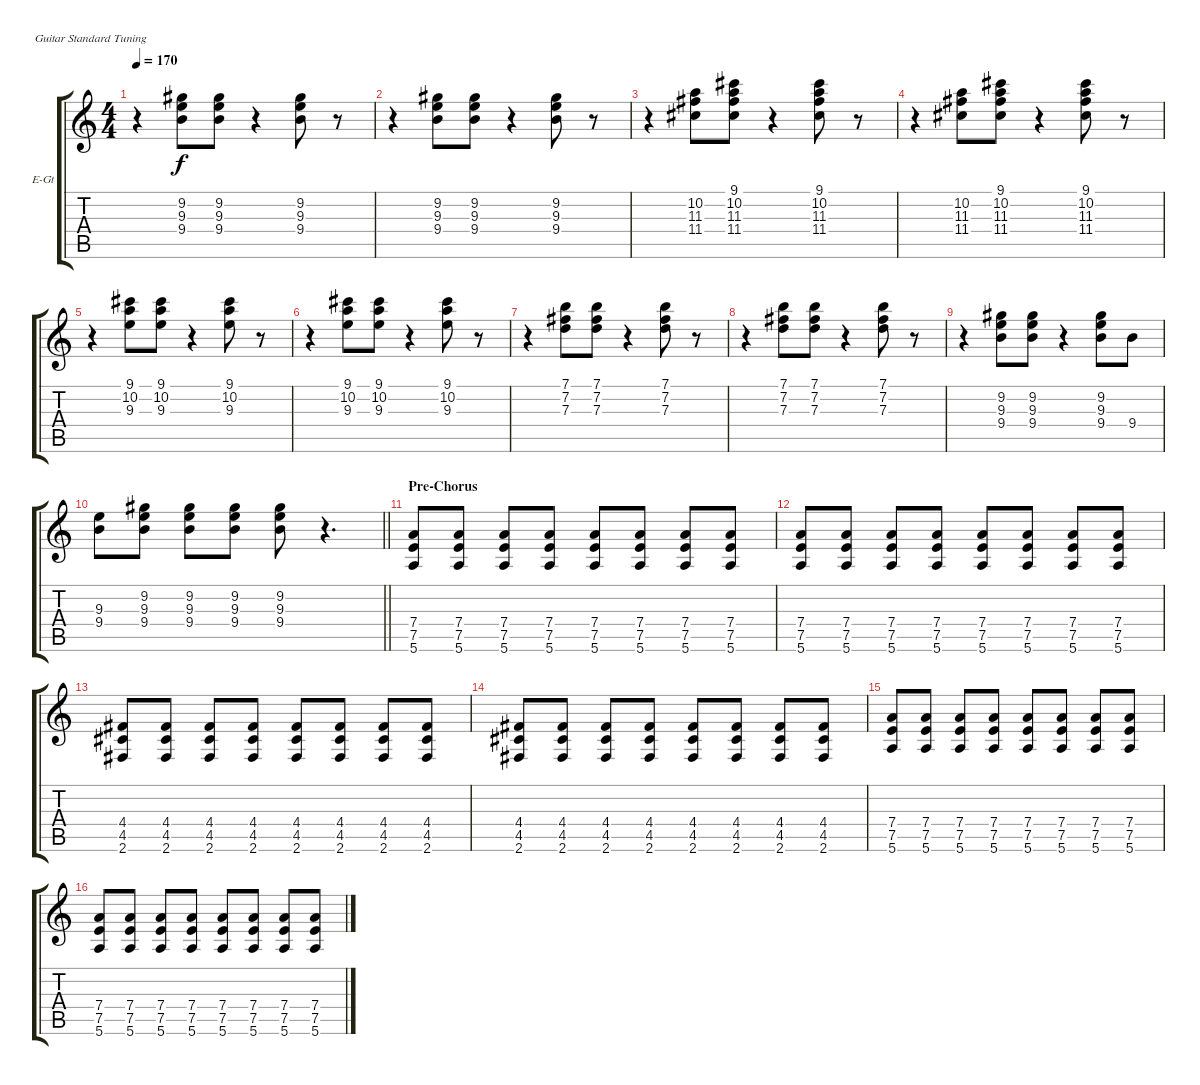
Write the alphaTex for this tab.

\bracketExtendMode groupsimilarinstruments
\firstSystemTrackNameOrientation horizontal
\otherSystemsTrackNameOrientation horizontal
\track ("Guitar" "E-Gt") {instrument distortionguitar}
\staff {score tabs}
\tuning (E4 B3 G3 D3 A2 E2)
\ts (4 4)
\tempo 170
\clef g2
\ks c
r.4{dy f} (9.2 9.3 9.4).8 (9.2 9.3 9.4).8 r.4 (9.2 9.3 9.4).8 r.8 |
r.4 (9.2 9.3 9.4).8 (9.2 9.3 9.4).8 r.4 (9.2 9.3 9.4).8 r.8 |
r.4 (10.2 11.3 11.4).8 (9.1 10.2 11.3 11.4).8 r.4 (9.1 10.2 11.3 11.4).8 r.8 |
r.4 (10.2 11.3 11.4).8 (9.1 10.2 11.3 11.4).8 r.4 (9.1 10.2 11.3 11.4).8 r.8 |
r.4 (9.1 10.2 9.3).8 (9.1 10.2 9.3).8 r.4 (9.1 10.2 9.3).8 r.8 |
r.4 (9.1 10.2 9.3).8 (9.1 10.2 9.3).8 r.4 (9.1 10.2 9.3).8 r.8 |
r.4 (7.1 7.2 7.3).8 (7.1 7.2 7.3).8 r.4 (7.1 7.2 7.3).8 r.8 |
r.4 (7.1 7.2 7.3).8 (7.1 7.2 7.3).8 r.4 (7.1 7.2 7.3).8 r.8 |
r.4 (9.2 9.3 9.4).8 (9.2 9.3 9.4).8 r.4 (9.2 9.3 9.4).8 9.4.8 |
\barLineRight lightlight
(9.3 9.4).8 (9.2 9.3 9.4).8 (9.2 9.3 9.4).8 (9.2 9.3 9.4).8 (9.2 9.3 9.4).8 r.4{d} |
\section ("" "Pre-Chorus")
(7.4 7.5 5.6).8 (7.4 7.5 5.6).8 (7.4 7.5 5.6).8 (7.4 7.5 5.6).8 (7.4 7.5 5.6).8 (7.4 7.5 5.6).8 (7.4 7.5 5.6).8 (7.4 7.5 5.6).8 |
(7.4 7.5 5.6).8 (7.4 7.5 5.6).8 (7.4 7.5 5.6).8 (7.4 7.5 5.6).8 (7.4 7.5 5.6).8 (7.4 7.5 5.6).8 (7.4 7.5 5.6).8 (7.4 7.5 5.6).8 |
(4.4 4.5 2.6).8 (4.4 4.5 2.6).8 (4.4 4.5 2.6).8 (4.4 4.5 2.6).8 (4.4 4.5 2.6).8 (4.4 4.5 2.6).8 (4.4 4.5 2.6).8 (4.4 4.5 2.6).8 |
(4.4 4.5 2.6).8 (4.4 4.5 2.6).8 (4.4 4.5 2.6).8 (4.4 4.5 2.6).8 (4.4 4.5 2.6).8 (4.4 4.5 2.6).8 (4.4 4.5 2.6).8 (4.4 4.5 2.6).8 |
(7.4 7.5 5.6).8 (7.4 7.5 5.6).8 (7.4 7.5 5.6).8 (7.4 7.5 5.6).8 (7.4 7.5 5.6).8 (7.4 7.5 5.6).8 (7.4 7.5 5.6).8 (7.4 7.5 5.6).8 |
(7.4 7.5 5.6).8 (7.4 7.5 5.6).8 (7.4 7.5 5.6).8 (7.4 7.5 5.6).8 (7.4 7.5 5.6).8 (7.4 7.5 5.6).8 (7.4 7.5 5.6).8 (7.4 7.5 5.6).8
